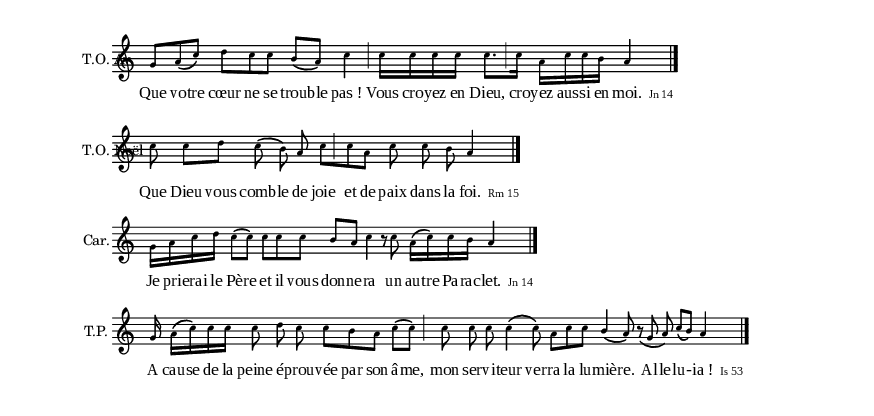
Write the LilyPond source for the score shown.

\version "2.10.0"
\include "definitions.ly"
%\markup { psaume 42}

\relative c'' { 
	\new Staff {
		\cadenzaOn
		
		\set Staff.instrumentName = \markup{ \center-align { T.O. Av. } }
		\times 2/3 { g8[ a\( c]\) } 
		\times 2/3 { d[ c c] }
		b[\( a\)] c4 \cesure
		c16[ c c c]  c8.[\cesure c16]
		a16[ c c b]
		a4
		
		\endBar
	}

	\addlyrics {
		Que vo -- tre cœur ne se trou -- ble "pas !" Vous cro -- yez en Dieu, cro -- yez aus -- si en moi.
		
		\markup { \citation #"Jn 14" } }
	
	
}

\relative c'' { 
	\new Staff {
		\cadenzaOn
		
		\set Staff.instrumentName = \markup{ \center-align { T.O. Noël } }
		c8
		c[ d]
		\times 2/3 { c\( b\) a }
		\times 2/3 { c[\cesure \pespace c a] }
		\times 2/3 { c c b }
		a4
		
		\endBar
	}

	\addlyrics {
		Que Dieu vous comb -- le de joie et de paix dans la foi.
		
		\markup { \citation #"Rm 15" } }
	
	
}

\relative c'' { 
	\new Staff {
		\cadenzaOn
		
		\set Staff.instrumentName = \markup{ \center-align { Car. } }
		g16[ a c d]  c8[\( c\)]
		\times 2/3 { c[ c c] } b[ a] c4 \pespace
		r8 c8 a16[\( c\) c b] a4
		\endBar
	}

	\addlyrics {
		
		Je pri -- erai le Pè -- re et il vous don -- ne -- ra un au -- tre Pa -- rac -- let.
		\markup { \citation #"Jn 14" } }
	
	
}


\relative c'' { 
	\new Staff {
		\cadenzaOn
		
		\set Staff.instrumentName = \markup{ \center-align { T.P. } }
		g16
		a[\( c\) c c]
		\times 2/3 { c8 d c }
		\times 2/3 { c[ b a] }
		c[\( c\)]
		\cesure \pespace
		\times 2/3 { c c c }
		\times 2/3 { c4\( c8\) }
		\times 2/3 { a[ c c] }
		\stemUp \times 2/3 { b4\( a8\) }
		
\espall
		\times 2/3 { r
8_\( g a\) }
		c[\( b\)]
		a4
		
		
		
		\endBar
	}

	\addlyrics {
		
		A cau -- se de la peine é -- prou -- vée par son â -- me, mon ser -- vi -- teur ver -- ra la lu -- miè -- re. "Al" -- le -- lu -- - -- "ia !"
		
		\markup { \citation #"Is 53" } }
	
	
}
